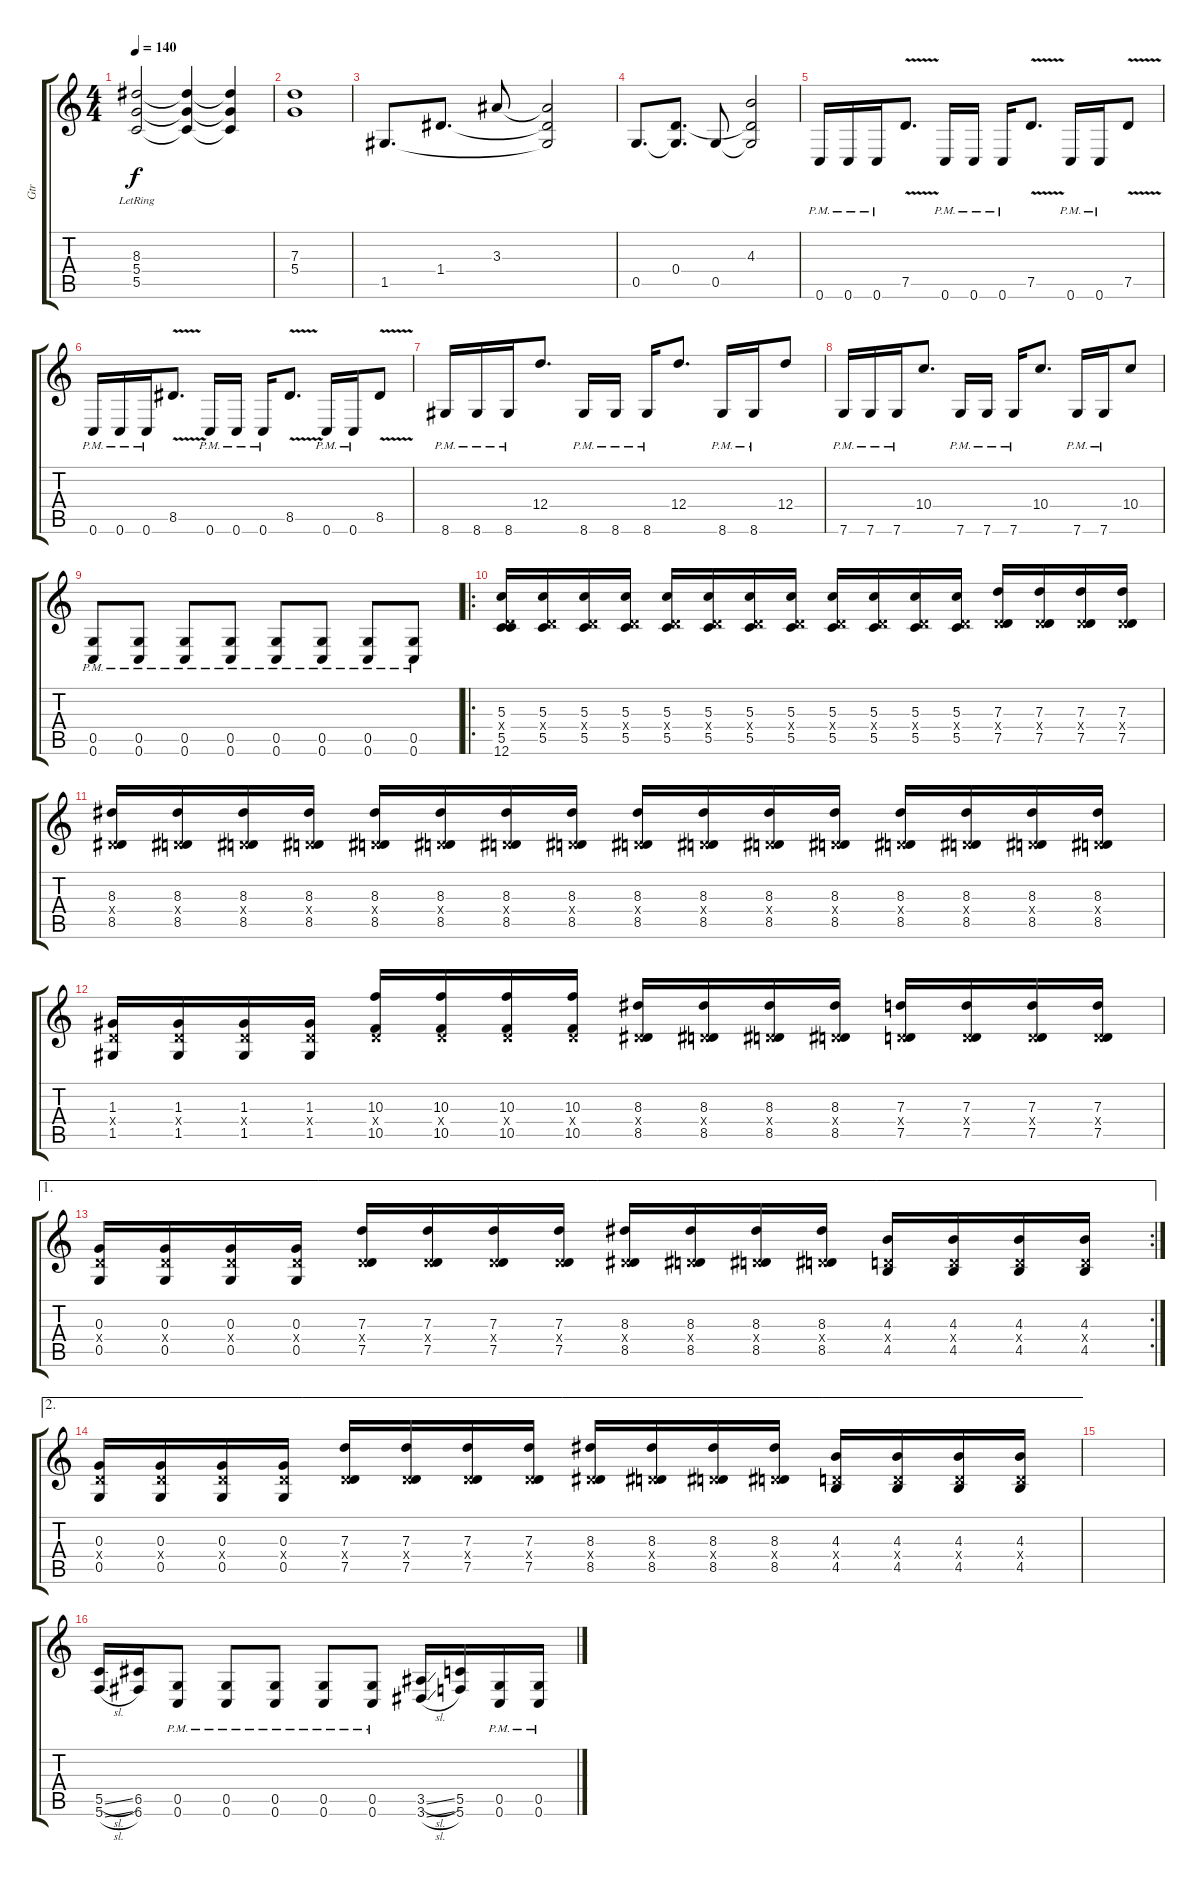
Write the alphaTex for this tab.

\track ("Gtr" "Gtr") {instrument distortionguitar}
\staff {score tabs}
\tuning (E4 B3 G3 D3 G2 C2) {hide}
\ts (4 4)
\tempo 140
\clef g2
\ks c
(8.3{lr} 5.4{lr} 5.5{lr}).2{dy f instrument electricguitarclean} (8.3{t} 5.4{t} 5.5{t}).4 (8.3{t} 5.4{t} 5.5{t}).4 |
(7.3 5.4).1 |
1.5.8{d} 1.4.8{d} 3.3.8 (3.3{t} 1.4{t} 1.5{t}).2 |
0.5.8{d} (0.4 0.5{t}).8{d} 0.5.8 (4.3 0.4{t} 0.5{t}).2 |
0.6{pm}.16{instrument distortionguitar} 0.6{pm}.16 0.6{pm}.16 7.5{v}.8{d} 0.6{pm}.16 0.6{pm}.16 0.6{pm}.16 7.5{v}.8{d} 0.6{pm}.16 0.6{pm}.16 7.5{v}.8 |
0.6{pm}.16 0.6{pm}.16 0.6{pm}.16 8.5{v}.8{d} 0.6{pm}.16 0.6{pm}.16 0.6{pm}.16 8.5{v}.8{d} 0.6{pm}.16 0.6{pm}.16 8.5{v}.8 |
8.6{pm}.16 8.6{pm}.16 8.6{pm}.16 12.4.8{d} 8.6{pm}.16 8.6{pm}.16 8.6{pm}.16 12.4.8{d} 8.6{pm}.16 8.6{pm}.16 12.4.8 |
7.6{pm}.16 7.6{pm}.16 7.6{pm}.16 10.4.8{d} 7.6{pm}.16 7.6{pm}.16 7.6{pm}.16 10.4.8{d} 7.6{pm}.16 7.6{pm}.16 10.4.8 |
(0.5{pm} 0.6{pm}).8 (0.5{pm} 0.6{pm}).8 (0.5{pm} 0.6{pm}).8 (0.5{pm} 0.6{pm}).8 (0.5{pm} 0.6{pm}).8 (0.5{pm} 0.6{pm}).8 (0.5{pm} 0.6{pm}).8 (0.5{pm} 0.6{pm}).8 |
\ro
(5.3 0.4{x} 5.5 12.6).16 (5.3 0.4{x} 5.5).16 (5.3 0.4{x} 5.5).16 (5.3 0.4{x} 5.5).16 (5.3 0.4{x} 5.5).16 (5.3 0.4{x} 5.5).16 (5.3 0.4{x} 5.5).16 (5.3 0.4{x} 5.5).16 (5.3 0.4{x} 5.5).16 (5.3 0.4{x} 5.5).16 (5.3 0.4{x} 5.5).16 (5.3 0.4{x} 5.5).16 (7.3 0.4{x} 7.5).16 (7.3 0.4{x} 7.5).16 (7.3 0.4{x} 7.5).16 (7.3 0.4{x} 7.5).16 |
(8.3 0.4{x} 8.5).16 (8.3 0.4{x} 8.5).16 (8.3 0.4{x} 8.5).16 (8.3 0.4{x} 8.5).16 (8.3 0.4{x} 8.5).16 (8.3 0.4{x} 8.5).16 (8.3 0.4{x} 8.5).16 (8.3 0.4{x} 8.5).16 (8.3 0.4{x} 8.5).16 (8.3 0.4{x} 8.5).16 (8.3 0.4{x} 8.5).16 (8.3 0.4{x} 8.5).16 (8.3 0.4{x} 8.5).16 (8.3 0.4{x} 8.5).16 (8.3 0.4{x} 8.5).16 (8.3 0.4{x} 8.5).16 |
(1.3 0.4{x} 1.5).16 (1.3 0.4{x} 1.5).16 (1.3 0.4{x} 1.5).16 (1.3 0.4{x} 1.5).16 (10.3 0.4{x} 10.5).16 (10.3 0.4{x} 10.5).16 (10.3 0.4{x} 10.5).16 (10.3 0.4{x} 10.5).16 (8.3 0.4{x} 8.5).16 (8.3 0.4{x} 8.5).16 (8.3 0.4{x} 8.5).16 (8.3 0.4{x} 8.5).16 (7.3 0.4{x} 7.5).16 (7.3 0.4{x} 7.5).16 (7.3 0.4{x} 7.5).16 (7.3 0.4{x} 7.5).16 |
\ae 1
\rc 2
(0.3 0.4{x} 0.5).16 (0.3 0.4{x} 0.5).16 (0.3 0.4{x} 0.5).16 (0.3 0.4{x} 0.5).16 (7.3 0.4{x} 7.5).16 (7.3 0.4{x} 7.5).16 (7.3 0.4{x} 7.5).16 (7.3 0.4{x} 7.5).16 (8.3 0.4{x} 8.5).16 (8.3 0.4{x} 8.5).16 (8.3 0.4{x} 8.5).16 (8.3 0.4{x} 8.5).16 (4.3 0.4{x} 4.5).16 (4.3 0.4{x} 4.5).16 (4.3 0.4{x} 4.5).16 (4.3 0.4{x} 4.5).16 |
\ae 2
(0.3 0.4{x} 0.5).16 (0.3 0.4{x} 0.5).16 (0.3 0.4{x} 0.5).16 (0.3 0.4{x} 0.5).16 (7.3 0.4{x} 7.5).16 (7.3 0.4{x} 7.5).16 (7.3 0.4{x} 7.5).16 (7.3 0.4{x} 7.5).16 (8.3 0.4{x} 8.5).16 (8.3 0.4{x} 8.5).16 (8.3 0.4{x} 8.5).16 (8.3 0.4{x} 8.5).16 (4.3 0.4{x} 4.5).16 (4.3 0.4{x} 4.5).16 (4.3 0.4{x} 4.5).16 (4.3 0.4{x} 4.5).16 |
|
(5.5{sl} 5.6{sl}).16 (6.5 6.6).16 (0.5{pm} 0.6{pm}).8 (0.5{pm} 0.6{pm}).8 (0.5{pm} 0.6{pm}).8 (0.5{pm} 0.6{pm}).8 (0.5{pm} 0.6{pm}).8 (3.5{sl} 3.6{sl}).16 (5.5 5.6).16 (0.5{pm} 0.6{pm}).16 (0.5{pm} 0.6{pm}).16
